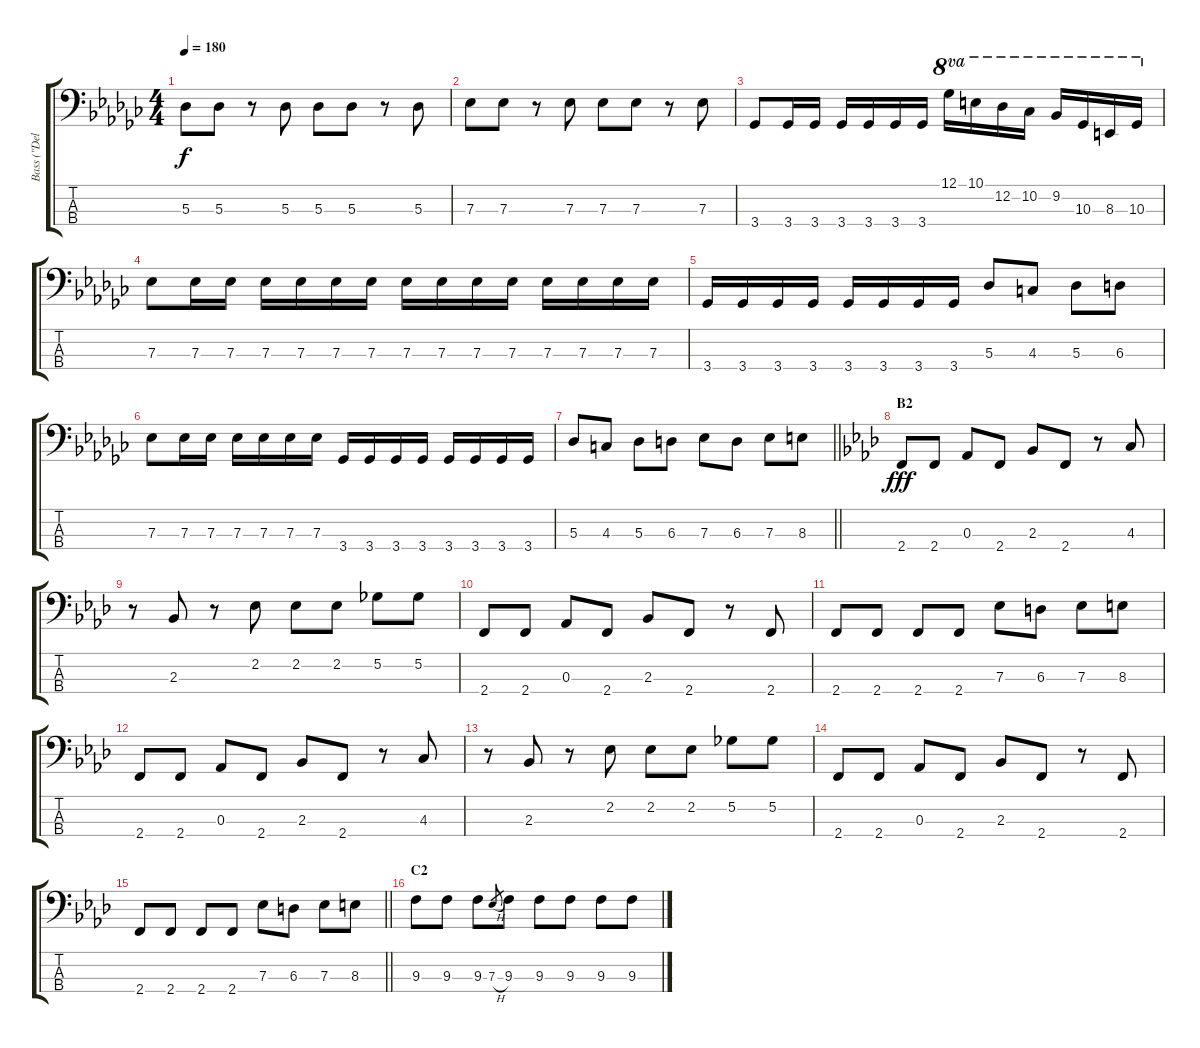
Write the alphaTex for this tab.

\track ("Bass (\"Della\")" "Bass (\"Del") {instrument electricbassfinger}
\staff {score tabs}
\tuning (Gb2 Db2 Ab1 Eb1) {hide}
\ts (4 4)
\tempo 180
\clef f4
\ks gb
5.3.8{dy f} 5.3.8 r.8 5.3.8 5.3.8 5.3.8 r.8 5.3.8 |
7.3.8 7.3.8 r.8 7.3.8 7.3.8 7.3.8 r.8 7.3.8 |
3.4.8 3.4.16 3.4.16 3.4.16 3.4.16 3.4.16 3.4.16 12.1.16{ot 8va} 10.1.16{ot 8va} 12.2.16{ot 8va} 10.2.16{ot 8va} 9.2.16{ot 8va} 10.3.16{ot 8va} 8.3.16{ot 8va} 10.3.16{ot 8va} |
7.3.8 7.3.16 7.3.16 7.3.16 7.3.16 7.3.16 7.3.16 7.3.16 7.3.16 7.3.16 7.3.16 7.3.16 7.3.16 7.3.16 7.3.16 |
3.4.16 3.4.16 3.4.16 3.4.16 3.4.16 3.4.16 3.4.16 3.4.16 5.3.8 4.3.8 5.3.8 6.3.8 |
7.3.8 7.3.16 7.3.16 7.3.16 7.3.16 7.3.16 7.3.16 3.4.16 3.4.16 3.4.16 3.4.16 3.4.16 3.4.16 3.4.16 3.4.16 |
\barLineRight lightlight
5.3.8 4.3.8 5.3.8 6.3.8 7.3.8 6.3.8 7.3.8 8.3.8 |
\section ("" "B2")
\ks ab
2.4.8{dy fff} 2.4.8 0.3.8 2.4.8 2.3.8 2.4.8 r.8 4.3.8 |
r.8 2.3.8 r.8 2.2.8 2.2.8 2.2.8 5.2.8 5.2.8 |
2.4.8 2.4.8 0.3.8 2.4.8 2.3.8 2.4.8 r.8 2.4.8 |
2.4.8 2.4.8 2.4.8 2.4.8 7.3.8 6.3.8 7.3.8 8.3.8 |
2.4.8 2.4.8 0.3.8 2.4.8 2.3.8 2.4.8 r.8 4.3.8 |
r.8 2.3.8 r.8 2.2.8 2.2.8 2.2.8 5.2.8 5.2.8 |
2.4.8 2.4.8 0.3.8 2.4.8 2.3.8 2.4.8 r.8 2.4.8 |
\barLineRight lightlight
2.4.8 2.4.8 2.4.8 2.4.8 7.3.8 6.3.8 7.3.8 8.3.8 |
\section ("" "C2")
9.3.8 9.3.8 9.3.8 7.3{h}.8{gr} 9.3.8 9.3.8 9.3.8 9.3.8 9.3.8
